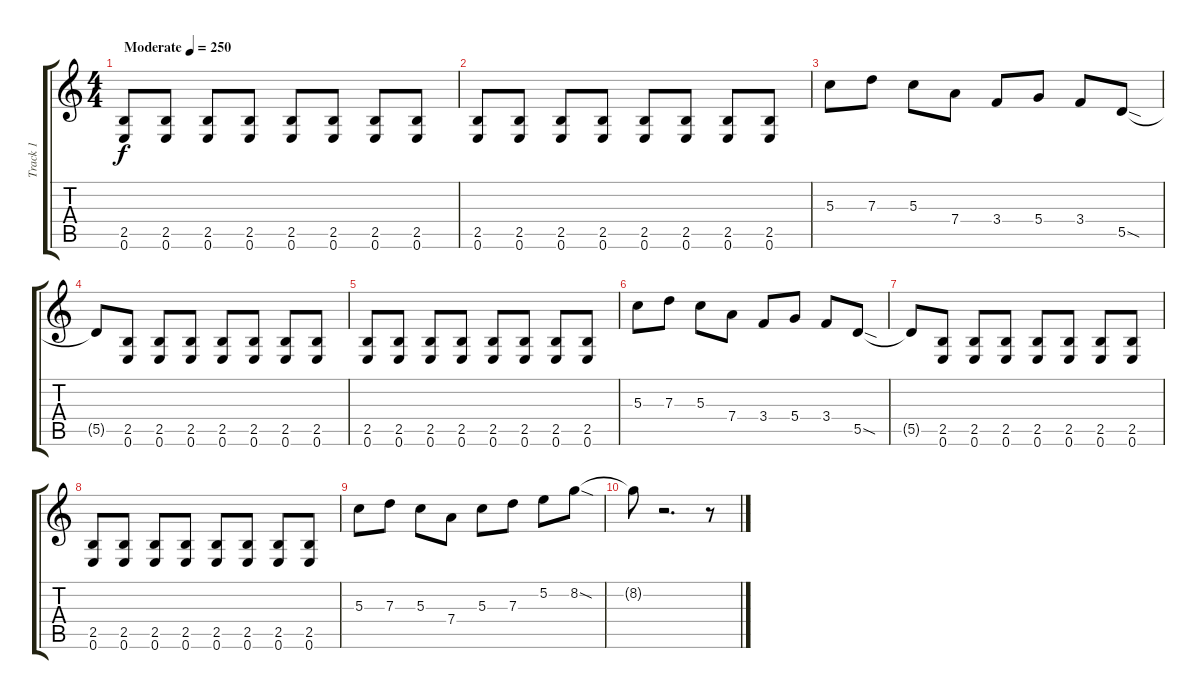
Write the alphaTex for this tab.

\track ("Track 1" "Track 1") {instrument overdrivenguitar}
\staff {score tabs}
\tuning (E4 B3 G3 D3 A2 E2) {hide}
\ts (4 4)
\tempo (250 "Moderate")
\clef g2
\ks c
(2.5 0.6).8{dy f instrument overdrivenguitar} (2.5 0.6).8 (2.5 0.6).8 (2.5 0.6).8 (2.5 0.6).8 (2.5 0.6).8 (2.5 0.6).8 (2.5 0.6).8 |
(2.5 0.6).8 (2.5 0.6).8 (2.5 0.6).8 (2.5 0.6).8 (2.5 0.6).8 (2.5 0.6).8 (2.5 0.6).8 (2.5 0.6).8 |
5.3.8 7.3.8 5.3.8 7.4.8 3.4.8 5.4.8 3.4.8 5.5{sod}.8 |
5.5{t}.8 (2.5 0.6).8 (2.5 0.6).8 (2.5 0.6).8 (2.5 0.6).8 (2.5 0.6).8 (2.5 0.6).8 (2.5 0.6).8 |
(2.5 0.6).8 (2.5 0.6).8 (2.5 0.6).8 (2.5 0.6).8 (2.5 0.6).8 (2.5 0.6).8 (2.5 0.6).8 (2.5 0.6).8 |
5.3.8 7.3.8 5.3.8 7.4.8 3.4.8 5.4.8 3.4.8 5.5{sod}.8 |
5.5{t}.8 (2.5 0.6).8 (2.5 0.6).8 (2.5 0.6).8 (2.5 0.6).8 (2.5 0.6).8 (2.5 0.6).8 (2.5 0.6).8 |
(2.5 0.6).8 (2.5 0.6).8 (2.5 0.6).8 (2.5 0.6).8 (2.5 0.6).8 (2.5 0.6).8 (2.5 0.6).8 (2.5 0.6).8 |
5.3.8 7.3.8 5.3.8 7.4.8 5.3.8 7.3.8 5.2.8 8.2{sod}.8 |
8.2{t}.8 r.2{d} r.8
